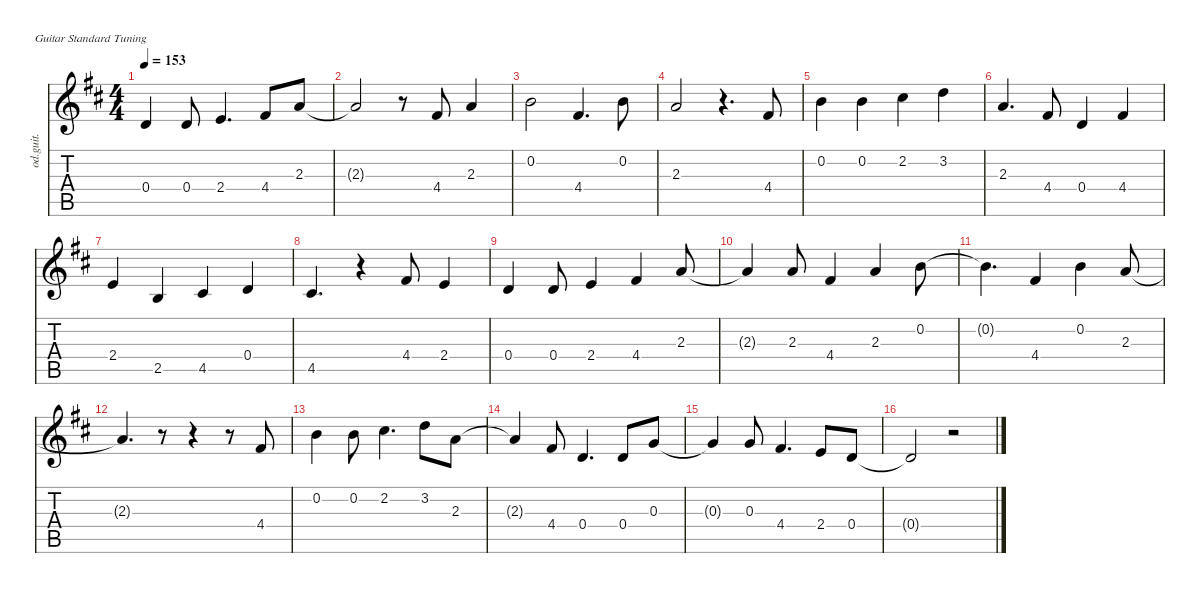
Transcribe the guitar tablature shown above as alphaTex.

\defaultSystemsLayout 4
\hideDynamics
\bracketExtendMode nobrackets
\track ("Overdriven Guitar" "od.guit.") {instrument overdrivenguitar}
\staff {score tabs}
\tuning (E4 B3 G3 D3 A2 E2)
\ts (4 4)
\tempo 153
\clef g2
\ks d
0.4{acc forcenatural}.4{dy mf instrument overdrivenguitar} 0.4{acc forcenatural}.8 2.4{acc forcenatural}.4{d} 4.4{acc #}.8 2.3{acc forcenatural}.8 |
2.3{t acc forcenatural}.2 r.8 4.4{acc #}.8 2.3{acc forcenatural}.4 |
0.2{acc forcenatural}.2 4.4{acc #}.4{d} 0.2{acc forcenatural}.8 |
2.3{acc forcenatural}.2 r.4{d} 4.4{acc #}.8 |
0.2{acc forcenatural}.4 0.2{acc forcenatural}.4 2.2{acc #}.4 3.2{acc forcenatural}.4 |
2.3{acc forcenatural}.4{d} 4.4{acc #}.8 0.4{acc forcenatural}.4 4.4{acc #}.4 |
2.4{acc forcenatural}.4 2.5{acc forcenatural}.4 4.5{acc #}.4 0.4{acc forcenatural}.4 |
4.5{acc #}.4{d} r.4 4.4{acc #}.8 2.4{acc forcenatural}.4 |
0.4{acc forcenatural}.4 0.4{acc forcenatural}.8 2.4{acc forcenatural}.4 4.4{acc #}.4 2.3{acc forcenatural}.8 |
2.3{t acc forcenatural}.4 2.3{acc forcenatural}.8 4.4{acc #}.4 2.3{acc forcenatural}.4 0.2{acc forcenatural}.8 |
0.2{t acc forcenatural}.4{d} 4.4{acc #}.4 0.2{acc forcenatural}.4 2.3{acc forcenatural}.8 |
2.3{t acc forcenatural}.4{d} r.8 r.4 r.8 4.4{acc #}.8 |
0.2{acc forcenatural}.4 0.2{acc forcenatural}.8 2.2{acc #}.4{d} 3.2{acc forcenatural}.8 2.3{acc forcenatural}.8 |
2.3{t acc forcenatural}.4 4.4{acc #}.8 0.4{acc forcenatural}.4{d} 0.4{acc forcenatural}.8 0.3{acc forcenatural}.8 |
0.3{t acc forcenatural}.4 0.3{acc forcenatural}.8 4.4{acc #}.4{d} 2.4{acc forcenatural}.8 0.4{acc forcenatural}.8 |
0.4{t acc forcenatural}.2 r.2
